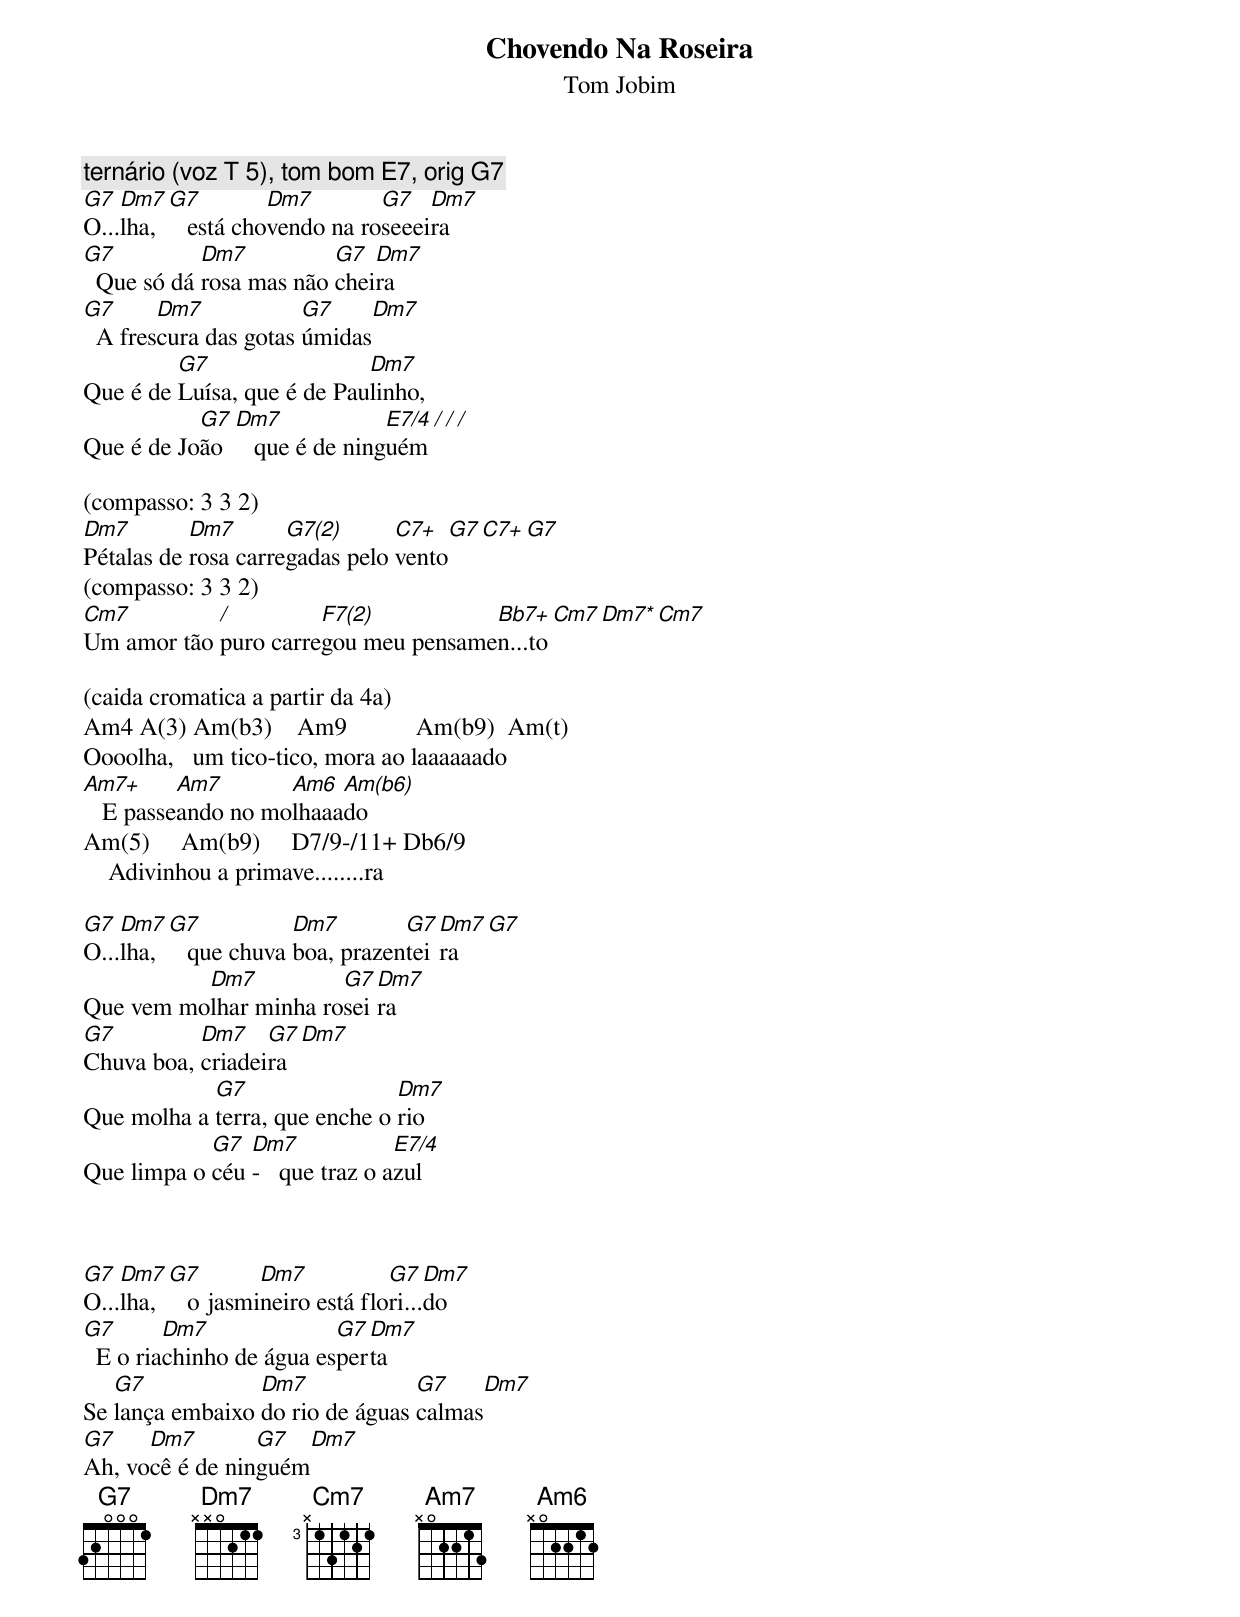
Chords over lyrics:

Chovendo Na Roseira
Tom Jobim

ternário (voz T 5), tom bom E7, orig G7
G7  Dm7  G7         Dm7        G7   Dm7
O...lha,    está chovendo na roseeeira
G7          Dm7          G7  Dm7
  Que só dá rosa mas não cheira
G7      Dm7            G7      Dm7
  A frescura das gotas úmidas
         G7                 Dm7
Que é de Luísa, que é de Paulinho,
           G7  Dm7             E7/4  /    /    /
Que é de João     que é de ninguém

(compasso: 3 3 2)
Dm7        Dm7       G7(2)      C7+   G7   C7+   G7
Pétalas de rosa carregadas pelo vento
(compasso: 3 3 2)
Cm7         /         F7(2)          Bb7+  Cm7   Dm7*   Cm7
Um amor tão puro carregou meu pensamen...to

(caida cromatica a partir da 4a)
Am4 A(3) Am(b3)    Am9           Am(b9)  Am(t)
Oooolha,   um tico-tico, mora ao laaaaaado
Am7+      Am7       Am6  Am(b6)
   E passeando no molhaaado
Am(5)     Am(b9)     D7/9-/11+ Db6/9
    Adivinhou a primave........ra

G7  Dm7  G7           Dm7        G7 Dm7  G7
O...lha,    que chuva boa, prazenteira
          Dm7          G7 Dm7
Que vem molhar minha roseira
G7         Dm7    G7   Dm7
Chuva boa, criadeira
            G7                 Dm7
Que molha a terra, que enche o rio
            G7  Dm7             E7/4
Que limpa o céu -   que traz o azul



G7  Dm7  G7        Dm7           G7   Dm7
O...lha,    o jasmineiro está flori...do
G7       Dm7              G7 Dm7
  E o riachinho de água esperta
   G7            Dm7             G7      Dm7
Se lança embaixo do rio de águas calmas
G7    Dm7        G7    Dm7
Ah, você é de ninguém
